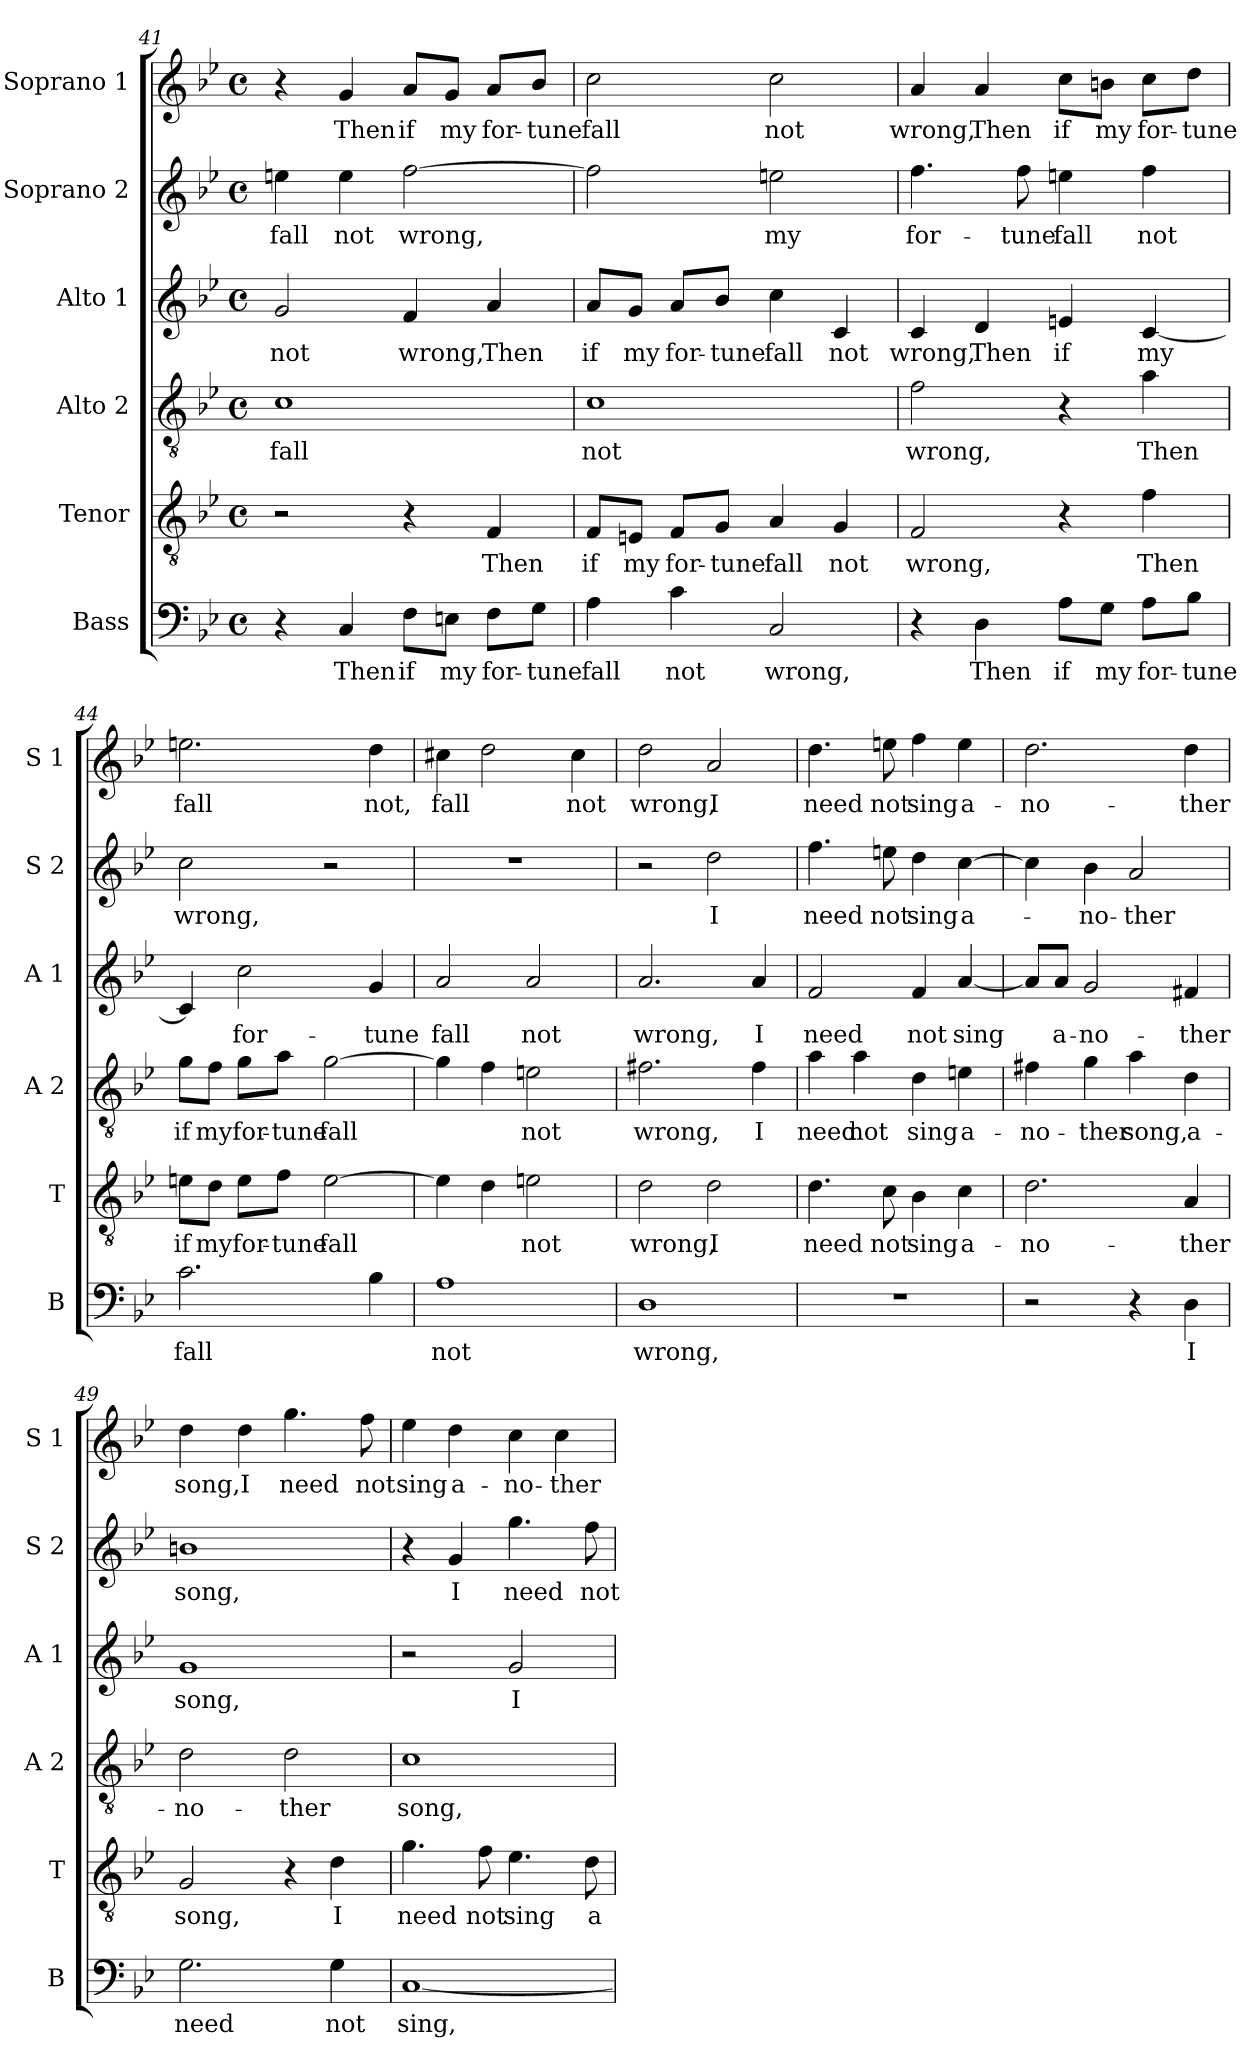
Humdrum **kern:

**kern	**text	**kern	**text	**kern	**text	**kern	**text	**kern	**text	**kern	**text
*part6	*part6	*part5	*part5	*part4	*part4	*part3	*part3	*part2	*part2	*part1	*part1
*staff6	*staff6	*staff5	*staff5	*staff4	*staff4	*staff3	*staff3	*staff2	*staff2	*staff1	*staff1
*I"Bass	*	*I"Tenor	*	*I"Alto 2	*	*I"Alto 1	*	*I"Soprano 2	*	*I"Soprano 1	*
*I'B	*	*I'T	*	*I'A 2	*	*I'A 1	*	*I'S 2	*	*I'S 1	*
*clefF4	*	*clefGv2	*	*clefGv2	*	*clefG2	*	*clefG2	*	*clefG2	*
*k[b-e-]	*	*k[b-e-]	*	*k[b-e-]	*	*k[b-e-]	*	*k[b-e-]	*	*k[b-e-]	*
*B-:	*	*B-:	*	*B-:	*	*B-:	*	*B-:	*	*B-:	*
*M4/4	*	*M4/4	*	*M4/4	*	*M4/4	*	*M4/4	*	*M4/4	*
*met(c)	*	*met(c)	*	*met(c)	*	*met(c)	*	*met(c)	*	*met(c)	*
=41	=41	=41	=41	=41	=41	=41	=41	=41	=41	=41	=41
!	!	!	!	!	!LO:LY:b	!	!LO:LY:b	!	!LO:LY:b	!	!
4r	.	2r	.	1c	fall	2g/	not	4een\	fall	4r	.
!	!LO:LY:b	!	!	!	!	!	!	!	!LO:LY:b	!	!LO:LY:b
4C/	Then	.	.	.	.	.	.	4ee\	not	4g/	Then
!	!LO:LY:b	!	!	!	!	!	!LO:LY:b	!	!LO:LY:b	!	!LO:LY:b
8F\L	if	4r	.	.	.	4f/	wrong,	[2ff\	wrong,	8a/L	if
!	!LO:LY:b	!	!	!	!	!	!	!	!	!	!LO:LY:b
8En\J	my	.	.	.	.	.	.	.	.	8g/J	my
!	!LO:LY:b	!	!LO:LY:b	!	!	!	!LO:LY:b	!	!	!	!LO:LY:b
8F\L	for-	4F/	Then	.	.	4a/	Then	.	.	8a/L	for-
!	!LO:LY:b	!	!	!	!	!	!	!	!	!	!LO:LY:b
8G\J	-tune	.	.	.	.	.	.	.	.	8b-/J	-tune
=42	=42	=42	=42	=42	=42	=42	=42	=42	=42	=42	=42
!	!LO:LY:b	!	!LO:LY:b	!	!LO:LY:b	!	!LO:LY:b	!	!	!	!LO:LY:b
4A\	fall	8F/L	if	1c	not	8a/L	if	2ff\]	.	2cc\	fall
!	!	!	!LO:LY:b	!	!	!	!LO:LY:b	!	!	!	!
.	.	8En/J	my	.	.	8g/J	my	.	.	.	.
!	!LO:LY:b	!	!LO:LY:b	!	!	!	!LO:LY:b	!	!	!	!
4c\	not	8F/L	for-	.	.	8a/L	for-	.	.	.	.
!	!	!	!LO:LY:b	!	!	!	!LO:LY:b	!	!	!	!
.	.	8G/J	-tune	.	.	8b-/J	-tune	.	.	.	.
!	!LO:LY:b	!	!LO:LY:b	!	!	!	!LO:LY:b	!	!LO:LY:b	!	!LO:LY:b
2C/	wrong,	4A/	fall	.	.	4cc\	fall	2een\	my	2cc\	not
!	!	!	!LO:LY:b	!	!	!	!LO:LY:b	!	!	!	!
.	.	4G/	not	.	.	4c/	not	.	.	.	.
!!LO:LB:g=z
=43	=43	=43	=43	=43	=43	=43	=43	=43	=43	=43	=43
!	!	!	!LO:LY:b	!	!LO:LY:b	!	!LO:LY:b	!	!LO:LY:b	!	!LO:LY:b
4r	.	2F/	wrong,	2f\	wrong,	4c/	wrong,	4.ff\	for-	4a/	wrong,
!	!LO:LY:b	!	!	!	!	!	!LO:LY:b	!	!	!	!LO:LY:b
4D\	Then	.	.	.	.	4d/	Then	.	.	4a/	Then
!	!	!	!	!	!	!	!	!	!LO:LY:b	!	!
.	.	.	.	.	.	.	.	8ff\	-tune	.	.
!	!LO:LY:b	!	!	!	!	!	!LO:LY:b	!	!LO:LY:b	!	!LO:LY:b
8A\L	if	4r	.	4r	.	4en/	if	4een\	fall	8cc\L	if
!	!LO:LY:b	!	!	!	!	!	!	!	!	!	!LO:LY:b
8G\J	my	.	.	.	.	.	.	.	.	8bn\J	my
!	!LO:LY:b	!	!LO:LY:b	!	!LO:LY:b	!	!LO:LY:b	!	!LO:LY:b	!	!LO:LY:b
8A\L	for-	4f\	Then	4a\	Then	[4c/	my	4ff\	not	8cc\L	for-
!	!LO:LY:b	!	!	!	!	!	!	!	!	!	!LO:LY:b
8B-\J	-tune	.	.	.	.	.	.	.	.	8dd\J	-tune
=44	=44	=44	=44	=44	=44	=44	=44	=44	=44	=44	=44
!	!LO:LY:b	!	!LO:LY:b	!	!LO:LY:b	!	!	!	!LO:LY:b	!	!LO:LY:b
2.c\	fall	8en\L	if	8g\L	if	4c/]	.	2cc\	wrong,	2.een\	fall
!	!	!	!LO:LY:b	!	!LO:LY:b	!	!	!	!	!	!
.	.	8d\J	my	8f\J	my	.	.	.	.	.	.
!	!	!	!LO:LY:b	!	!LO:LY:b	!	!LO:LY:b	!	!	!	!
.	.	8e\L	for-	8g\L	for-	2cc\	for-	.	.	.	.
!	!	!	!LO:LY:b	!	!LO:LY:b	!	!	!	!	!	!
.	.	8f\J	-tune	8a\J	-tune	.	.	.	.	.	.
!	!	!	!LO:LY:b	!	!LO:LY:b	!	!	!	!	!	!
.	.	[2e\	fall	[2g\	fall	.	.	2r	.	.	.
!	!	!	!	!	!	!	!LO:LY:b	!	!	!	!LO:LY:b
4B-\	.	.	.	.	.	4g/	-tune	.	.	4dd\	not,
=45	=45	=45	=45	=45	=45	=45	=45	=45	=45	=45	=45
!	!LO:LY:b	!	!	!	!	!	!LO:LY:b	!	!	!	!LO:LY:b
1A	not	4e\]	.	4g\]	.	2a/	fall	1r	.	4cc#X\	fall
.	.	4d\	.	4f\	.	.	.	.	.	2dd\	.
!	!	!	!LO:LY:b	!	!LO:LY:b	!	!LO:LY:b	!	!	!	!
.	.	2en\	not	2en\	not	2a/	not	.	.	.	.
!	!	!	!	!	!	!	!	!	!	!	!LO:LY:b
.	.	.	.	.	.	.	.	.	.	4cc#\	not
=46	=46	=46	=46	=46	=46	=46	=46	=46	=46	=46	=46
!	!LO:LY:b	!	!LO:LY:b	!	!LO:LY:b	!	!LO:LY:b	!	!	!	!LO:LY:b
1D	wrong,	2d\	wrong,	2.f#X\	wrong,	2.a/	wrong,	2r	.	2dd\	wrong,
!	!	!	!LO:LY:b	!	!	!	!	!	!LO:LY:b	!	!LO:LY:b
.	.	2d\	I	.	.	.	.	2dd\	I	2a/	I
!	!	!	!	!	!LO:LY:b	!	!LO:LY:b	!	!	!	!
.	.	.	.	4f#\	I	4a/	I	.	.	.	.
=47	=47	=47	=47	=47	=47	=47	=47	=47	=47	=47	=47
!	!	!	!LO:LY:b	!	!LO:LY:b	!	!LO:LY:b	!	!LO:LY:b	!	!LO:LY:b
1r	.	4.d\	need	4a\	need	2f/	need	4.ff\	need	4.dd\	need
!	!	!	!	!	!LO:LY:b	!	!	!	!	!	!
.	.	.	.	4a\	not	.	.	.	.	.	.
!	!	!	!LO:LY:b	!	!	!	!	!	!LO:LY:b	!	!LO:LY:b
.	.	8c\	not	.	.	.	.	8een\	not	8een\	not
!	!	!	!LO:LY:b	!	!LO:LY:b	!	!LO:LY:b	!	!LO:LY:b	!	!LO:LY:b
.	.	4B-\	sing	4d\	sing	4f/	not	4dd\	sing	4ff\	sing
!	!	!	!LO:LY:b	!	!LO:LY:b	!	!LO:LY:b	!	!LO:LY:b	!	!LO:LY:b
.	.	4c\	a-	4en\	a-	[4a/	sing	[4cc\	a-	4ee\	a-
=48	=48	=48	=48	=48	=48	=48	=48	=48	=48	=48	=48
!	!	!	!LO:LY:b	!	!LO:LY:b	!	!	!	!	!	!LO:LY:b
2r	.	2.d\	-no-	4f#X\	-no-	8a/L]	.	4cc\]	.	2.dd\	-no-
!	!	!	!	!	!	!	!LO:LY:b	!	!	!	!
.	.	.	.	.	.	8a/J	a-	.	.	.	.
!	!	!	!	!	!LO:LY:b	!	!LO:LY:b	!	!LO:LY:b	!	!
.	.	.	.	4g\	-ther	2g/	-no-	4b-\	-no-	.	.
!	!	!	!	!	!LO:LY:b	!	!	!	!LO:LY:b	!	!
4r	.	.	.	4a\	song,	.	.	2a/	-ther	.	.
!	!LO:LY:b	!	!LO:LY:b	!	!LO:LY:b	!	!LO:LY:b	!	!	!	!LO:LY:b
4D\	I	4A/	-ther	4d\	a-	4f#X/	-ther	.	.	4dd\	-ther
!!LO:PB:g=z
=49	=49	=49	=49	=49	=49	=49	=49	=49	=49	=49	=49
!	!LO:LY:b	!	!LO:LY:b	!	!LO:LY:b	!	!LO:LY:b	!	!LO:LY:b	!	!LO:LY:b
2.G\	need	2G/	song,	2d\	-no-	1g	song,	1bn	song,	4dd\	song,
!	!	!	!	!	!	!	!	!	!	!	!LO:LY:b
.	.	.	.	.	.	.	.	.	.	4dd\	I
!	!	!	!	!	!LO:LY:b	!	!	!	!	!	!LO:LY:b
.	.	4r	.	2d\	-ther	.	.	.	.	4.gg\	need
!	!LO:LY:b	!	!LO:LY:b	!	!	!	!	!	!	!	!
4G\	not	4d\	I	.	.	.	.	.	.	.	.
!	!	!	!	!	!	!	!	!	!	!	!LO:LY:b
.	.	.	.	.	.	.	.	.	.	8ff\	not
=50	=50	=50	=50	=50	=50	=50	=50	=50	=50	=50	=50
!	!LO:LY:b	!	!LO:LY:b	!	!LO:LY:b	!	!	!	!	!	!LO:LY:b
[1C	sing,	4.g\	need	1c	song,	2r	.	4r	.	4ee-\	sing
!	!	!	!	!	!	!	!	!	!LO:LY:b	!	!LO:LY:b
.	.	.	.	.	.	.	.	4g/	I	4dd\	a-
!	!	!	!LO:LY:b	!	!	!	!	!	!	!	!
.	.	8f\	not	.	.	.	.	.	.	.	.
!	!	!	!LO:LY:b	!	!	!	!LO:LY:b	!	!LO:LY:b	!	!LO:LY:b
.	.	4.e-\	sing	.	.	2g/	I	4.gg\	need	4cc\	-no-
!	!	!	!	!	!	!	!	!	!	!	!LO:LY:b
.	.	.	.	.	.	.	.	.	.	4cc\	-ther
!	!	!	!LO:LY:b	!	!	!	!	!	!LO:LY:b	!	!
.	.	8d\	a-	.	.	.	.	8ff\	not	.	.
=	=	=	=	=	=	=	=	=	=	=	=
*-	*-	*-	*-	*-	*-	*-	*-	*-	*-	*-	*-
